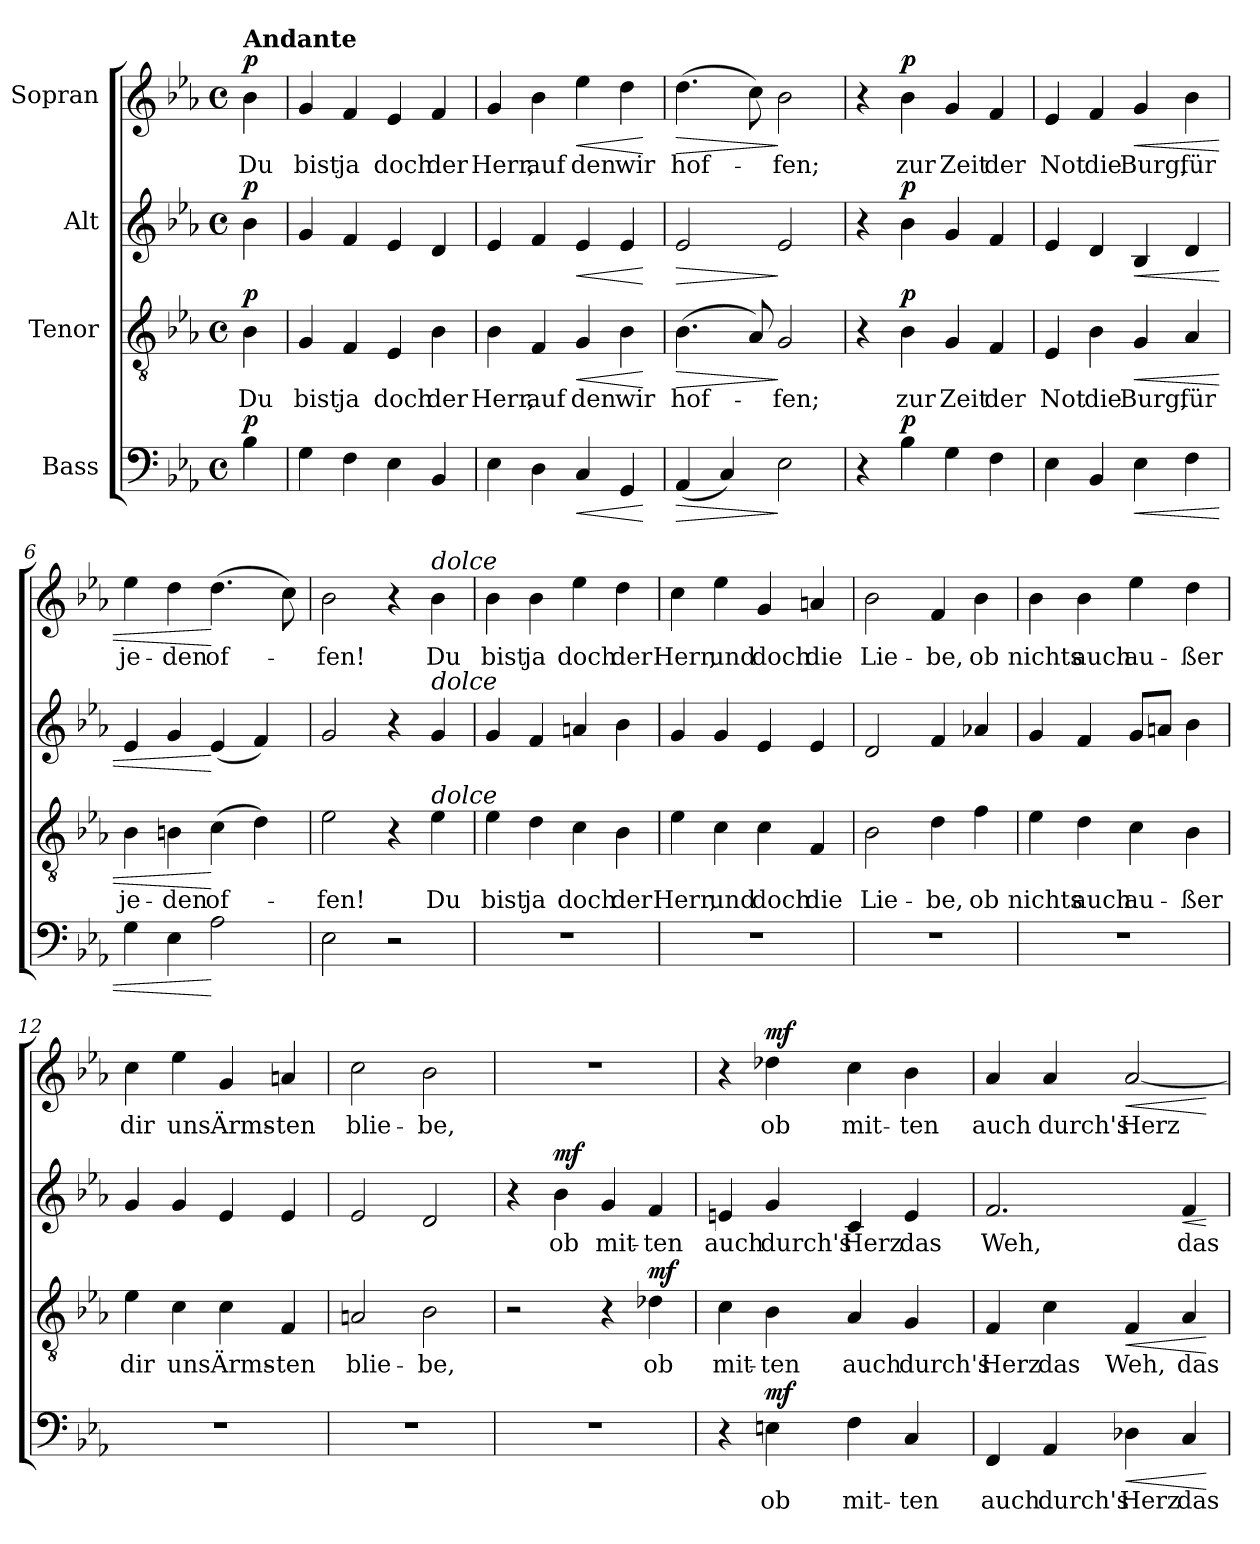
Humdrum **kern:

**kern	**text	**dynam	**kern	**text	**dynam	**kern	**text	**dynam	**kern	**text	**dynam
*part4	*part4	*part4	*part3	*part3	*part3	*part2	*part2	*part2	*part1	*part1	*part1
*staff4	*staff4	*staff4	*staff3	*staff3	*staff3	*staff2	*staff2	*staff2	*staff1	*staff1	*staff1
*I"Bass	*	*	*I"Tenor	*	*	*I"Alt	*	*	*I"Sopran	*	*
*clefF4	*	*	*clefGv2	*	*	*clefG2	*	*	*clefG2	*	*
*k[b-e-a-]	*	*	*k[b-e-a-]	*	*	*k[b-e-a-]	*	*	*k[b-e-a-]	*	*
*M4/4	*	*	*M4/4	*	*	*M4/4	*	*	*M4/4	*	*
*met(c)	*	*	*met(c)	*	*	*met(c)	*	*	*met(c)	*	*
=	=	=	=	=	=	=	=	=	=	=	=
!	!	!	!	!	!	!	!	!	!LO:TX:a:B:t=Andante	!	!
!	!	!LO:DY:a	!	!LO:LY:b	!LO:DY:a	!	!	!LO:DY:a	!	!LO:LY:b	!LO:DY:a
4B-\	.	p	4B-\	Du	p	4b-\	.	p	4b-\	Du	p
=1	=1	=1	=1	=1	=1	=1	=1	=1	=1	=1	=1
!	!	!	!	!LO:LY:b	!	!	!	!	!	!LO:LY:b	!
4G\	.	.	4G/	bist	.	4g/	.	.	4g/	bist	.
!	!	!	!	!LO:LY:b	!	!	!	!	!	!LO:LY:b	!
4F\	.	.	4F/	ja	.	4f/	.	.	4f/	ja	.
!	!	!	!	!LO:LY:b	!	!	!	!	!	!LO:LY:b	!
4E-\	.	.	4E-/	doch	.	4e-/	.	.	4e-/	doch	.
!	!	!	!	!LO:LY:b	!	!	!	!	!	!LO:LY:b	!
4BB-/	.	.	4B-\	der	.	4d/	.	.	4f/	der	.
=2	=2	=2	=2	=2	=2	=2	=2	=2	=2	=2	=2
!	!	!	!	!LO:LY:b	!	!	!	!	!	!LO:LY:b	!
4E-\	.	.	4B-\	Herr,	.	4e-/	.	.	4g/	Herr,	.
!	!	!	!	!LO:LY:b	!	!	!	!	!	!LO:LY:b	!
4D\	.	.	4F/	auf	.	4f/	.	.	4b-\	auf	.
!	!	!LO:HP:b	!	!LO:LY:b	!LO:HP:b	!	!	!LO:HP:b	!	!LO:LY:b	!LO:HP:b
4C/	.	<	4G/	den	<	4e-/	.	<	4ee-\	den	<
!	!	!	!	!LO:LY:b	!	!	!	!	!	!LO:LY:b	!
4GG/	.	.	4B-\	wir	.	4e-/	.	.	4dd\	wir	.
.	.	[	.	.	[	.	.	[	.	.	[
=3	=3	=3	=3	=3	=3	=3	=3	=3	=3	=3	=3
!	!	!LO:HP:b	!	!LO:LY:b	!LO:HP:b	!	!	!LO:HP:b	!	!LO:LY:b	!LO:HP:b
(4AA-/	.	>	(4.B-\	hof-	>	2e-/	.	>	(4.dd\	hof-	>
4C/)	.	.	.	.	.	.	.	.	.	.	.
.	.	.	8A-/)	.	.	.	.	.	8cc\)	.	.
!	!	!	!	!LO:LY:b	!	!	!	!	!	!LO:LY:b	!
2E-\	.	]	2G/	-fen;	]	2e-/	.	]	2b-\	-fen;	]
!!LO:LB:g=z
=4	=4	=4	=4	=4	=4	=4	=4	=4	=4	=4	=4
4r	.	.	4r	.	.	4r	.	.	4r	.	.
!	!	!LO:DY:a	!	!LO:LY:b	!LO:DY:a	!	!	!LO:DY:a	!	!LO:LY:b	!LO:DY:a
4B-\	.	p	4B-\	zur	p	4b-\	.	p	4b-\	zur	p
!	!	!	!	!LO:LY:b	!	!	!	!	!	!LO:LY:b	!
4G\	.	.	4G/	Zeit	.	4g/	.	.	4g/	Zeit	.
!	!	!	!	!LO:LY:b	!	!	!	!	!	!LO:LY:b	!
4F\	.	.	4F/	der	.	4f/	.	.	4f/	der	.
=5	=5	=5	=5	=5	=5	=5	=5	=5	=5	=5	=5
!	!	!	!	!LO:LY:b	!	!	!	!	!	!LO:LY:b	!
4E-\	.	.	4E-/	Not	.	4e-/	.	.	4e-/	Not	.
!	!	!	!	!LO:LY:b	!	!	!	!	!	!LO:LY:b	!
4BB-/	.	.	4B-\	die	.	4d/	.	.	4f/	die	.
!	!	!LO:HP:b	!	!LO:LY:b	!LO:HP:b	!	!	!LO:HP:b	!	!LO:LY:b	!LO:HP:b
4E-\	.	<	4G/	Burg,	<	4B-/	.	<	4g/	Burg,	<
!	!	!	!	!LO:LY:b	!	!	!	!	!	!LO:LY:b	!
4F\	.	.	4A-/	für	.	4d/	.	.	4b-\	für	.
=6	=6	=6	=6	=6	=6	=6	=6	=6	=6	=6	=6
!	!	!	!	!LO:LY:b	!	!	!	!	!	!LO:LY:b	!
4G\	.	.	4B-\	je-	.	4e-/	.	.	4ee-\	je-	.
!	!	!	!	!LO:LY:b	!	!	!	!	!	!LO:LY:b	!
4E-\	.	.	4Bn\	-den	.	4g/	.	.	4dd\	-den	.
!	!	!	!	!LO:LY:b	!	!	!	!	!	!LO:LY:b	!
2A-\	.	[	(4c\	of-	[	(4e-/	.	[	(4.dd\	of-	[
.	.	.	4d\)	.	.	4f/)	.	.	.	.	.
.	.	.	.	.	.	.	.	.	8cc\)	.	.
=7	=7	=7	=7	=7	=7	=7	=7	=7	=7	=7	=7
!	!	!	!	!LO:LY:b	!	!	!	!	!	!LO:LY:b	!
2E-\	.	.	2e-\	-fen!	.	2g/	.	.	2b-\	-fen!	.
2r	.	.	4r	.	.	4r	.	.	4r	.	.
!	!	!	!	!	!	!	!	!	!LO:TX:a:i:t=dolce	!	!
!	!	!	!	!	!	!LO:TX:a:i:t=dolce	!	!	!	!	!
!	!	!	!LO:TX:a:i:t=dolce	!	!	!	!	!	!	!	!
!	!	!	!	!LO:LY:b	!	!	!	!	!	!LO:LY:b	!
.	.	.	4e-\	Du	.	4g/	.	.	4b-\	Du	.
!!LO:LB:g=z
=8	=8	=8	=8	=8	=8	=8	=8	=8	=8	=8	=8
!	!	!	!	!LO:LY:b	!	!	!	!	!	!LO:LY:b	!
1r	.	.	4e-\	bist	.	4g/	.	.	4b-\	bist	.
!	!	!	!	!LO:LY:b	!	!	!	!	!	!LO:LY:b	!
.	.	.	4d\	ja	.	4f/	.	.	4b-\	ja	.
!	!	!	!	!LO:LY:b	!	!	!	!	!	!LO:LY:b	!
.	.	.	4c\	doch	.	4an/	.	.	4ee-\	doch	.
!	!	!	!	!LO:LY:b	!	!	!	!	!	!LO:LY:b	!
.	.	.	4B-\	der	.	4b-\	.	.	4dd\	der	.
=9	=9	=9	=9	=9	=9	=9	=9	=9	=9	=9	=9
!	!	!	!	!LO:LY:b	!	!	!	!	!	!LO:LY:b	!
1r	.	.	4e-\	Herr,	.	4g/	.	.	4cc\	Herr,	.
!	!	!	!	!LO:LY:b	!	!	!	!	!	!LO:LY:b	!
.	.	.	4c\	und	.	4g/	.	.	4ee-\	und	.
!	!	!	!	!LO:LY:b	!	!	!	!	!	!LO:LY:b	!
.	.	.	4c\	doch	.	4e-/	.	.	4g/	doch	.
!	!	!	!	!LO:LY:b	!	!	!	!	!	!LO:LY:b	!
.	.	.	4F/	die	.	4e-/	.	.	4an/	die	.
=10	=10	=10	=10	=10	=10	=10	=10	=10	=10	=10	=10
!	!	!	!	!LO:LY:b	!	!	!	!	!	!LO:LY:b	!
1r	.	.	2B-\	Lie-	.	2d/	.	.	2b-\	Lie-	.
!	!	!	!	!LO:LY:b	!	!	!	!	!	!LO:LY:b	!
.	.	.	4d\	-be,	.	4f/	.	.	4f/	-be,	.
!	!	!	!	!LO:LY:b	!	!	!	!	!	!LO:LY:b	!
.	.	.	4f\	ob	.	4a-X/	.	.	4b-\	ob	.
=11	=11	=11	=11	=11	=11	=11	=11	=11	=11	=11	=11
!	!	!	!	!LO:LY:b	!	!	!	!	!	!LO:LY:b	!
1r	.	.	4e-\	nichts	.	4g/	.	.	4b-\	nichts	.
!	!	!	!	!LO:LY:b	!	!	!	!	!	!LO:LY:b	!
.	.	.	4d\	auch	.	4f/	.	.	4b-\	auch	.
!	!	!	!	!LO:LY:b	!	!	!	!	!	!LO:LY:b	!
.	.	.	4c\	au-	.	8g/L	.	.	4ee-\	au-	.
.	.	.	.	.	.	8an/J	.	.	.	.	.
!	!	!	!	!LO:LY:b	!	!	!	!	!	!LO:LY:b	!
.	.	.	4B-\	-ßer	.	4b-\	.	.	4dd\	-ßer	.
!!LO:PB:g=z
=12	=12	=12	=12	=12	=12	=12	=12	=12	=12	=12	=12
!	!	!	!	!LO:LY:b	!	!	!	!	!	!LO:LY:b	!
1r	.	.	4e-\	dir	.	4g/	.	.	4cc\	dir	.
!	!	!	!	!LO:LY:b	!	!	!	!	!	!LO:LY:b	!
.	.	.	4c\	uns	.	4g/	.	.	4ee-\	uns	.
!	!	!	!	!LO:LY:b	!	!	!	!	!	!LO:LY:b	!
.	.	.	4c\	Ärms-	.	4e-/	.	.	4g/	Ärms-	.
!	!	!	!	!LO:LY:b	!	!	!	!	!	!LO:LY:b	!
.	.	.	4F/	-ten	.	4e-/	.	.	4an/	-ten	.
=13	=13	=13	=13	=13	=13	=13	=13	=13	=13	=13	=13
!	!	!	!	!LO:LY:b	!	!	!	!	!	!LO:LY:b	!
1r	.	.	2An/	blie-	.	2e-/	.	.	2cc\	blie-	.
!	!	!	!	!LO:LY:b	!	!	!	!	!	!LO:LY:b	!
.	.	.	2B-\	-be,	.	2d/	.	.	2b-\	-be,	.
=14	=14	=14	=14	=14	=14	=14	=14	=14	=14	=14	=14
1r	.	.	2r	.	.	4r	.	.	1r	.	.
!	!	!	!	!	!	!	!LO:LY:b	!LO:DY:a	!	!	!
.	.	.	.	.	.	4b-\	ob	mf	.	.	.
!	!	!	!	!	!	!	!LO:LY:b	!	!	!	!
.	.	.	4r	.	.	4g/	mit-	.	.	.	.
!	!	!	!	!LO:LY:b	!LO:DY:a	!	!LO:LY:b	!	!	!	!
.	.	.	4d-X\	ob	mf	4f/	-ten	.	.	.	.
=15	=15	=15	=15	=15	=15	=15	=15	=15	=15	=15	=15
!	!	!	!	!LO:LY:b	!	!	!LO:LY:b	!	!	!	!
4r	.	.	4c\	mit-	.	4en/	auch	.	4r	.	.
!	!LO:LY:b	!LO:DY:a	!	!LO:LY:b	!	!	!LO:LY:b	!	!	!LO:LY:b	!LO:DY:a
4En\	ob	mf	4B-\	-ten	.	4g/	durch's	.	4dd-X\	ob	mf
!	!LO:LY:b	!	!	!LO:LY:b	!	!	!LO:LY:b	!	!	!LO:LY:b	!
4F\	mit-	.	4A-/	auch	.	4c/	Herz	.	4cc\	mit-	.
!	!LO:LY:b	!	!	!LO:LY:b	!	!	!LO:LY:b	!	!	!LO:LY:b	!
4C/	-ten	.	4G/	durch's	.	4e/	das	.	4b-\	-ten	.
!!LO:LB:g=z
=16	=16	=16	=16	=16	=16	=16	=16	=16	=16	=16	=16
!	!LO:LY:b	!	!	!LO:LY:b	!	!	!LO:LY:b	!	!	!LO:LY:b	!
4FF/	auch	.	4F/	Herz	.	2.f/	Weh,	.	4a-/	auch	.
!	!LO:LY:b	!	!	!LO:LY:b	!	!	!	!	!	!LO:LY:b	!
4AA-/	durch's	.	4c\	das	.	.	.	.	4a-/	durch's	.
!	!LO:LY:b	!LO:HP:b	!	!LO:LY:b	!LO:HP:b	!	!	!	!	!LO:LY:b	!LO:HP:b
4D-X\	Herz	<	4F/	Weh,	<	.	.	.	[2a-/	Herz	<
!	!LO:LY:b	!	!	!LO:LY:b	!	!	!LO:LY:b	!LO:HP:b	!	!	!
4C/	das	.	4A-/	das	.	4f/	das	<	.	.	.
.	.	[	.	.	[	.	.	[	.	.	[
=	=	=	=	=	=	=	=	=	=	=	=
*-	*-	*-	*-	*-	*-	*-	*-	*-	*-	*-	*-
